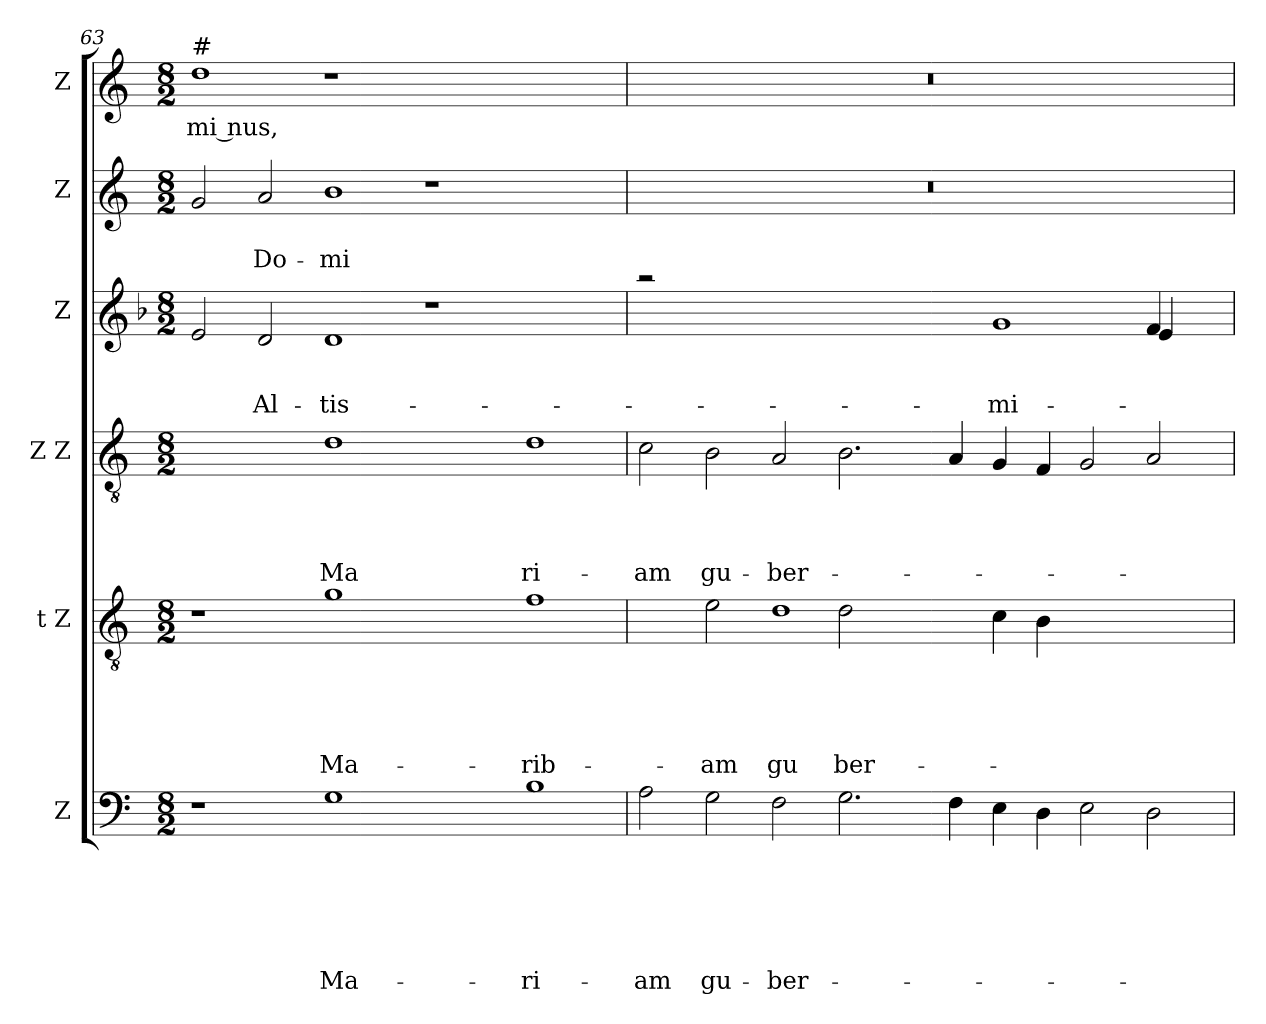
**kern	**text	**text	**text	**text	**text	**text	**kern	**text	**text	**text	**text	**text	**kern	**text	**text	**text	**text	**kern	**text	**text	**text	**kern	**text	**text	**kern	**text
*part6	*part6	*part6	*part6	*part6	*part6	*part6	*part5	*part5	*part5	*part5	*part5	*part5	*part4	*part4	*part4	*part4	*part4	*part3	*part3	*part3	*part3	*part2	*part2	*part2	*part1	*part1
*staff6	*staff6	*staff6	*staff6	*staff6	*staff6	*staff6	*staff5	*staff5	*staff5	*staff5	*staff5	*staff5	*staff4	*staff4	*staff4	*staff4	*staff4	*staff3	*staff3	*staff3	*staff3	*staff2	*staff2	*staff2	*staff1	*staff1
*I"Z	*	*	*	*	*	*	*I"t Z	*	*	*	*	*	*I"Z Z	*	*	*	*	*I"Z	*	*	*	*I"Z	*	*	*I"Z	*
*clefF4	*	*	*	*	*	*	*clefGv2	*	*	*	*	*	*clefGv2	*	*	*	*	*clefG2	*	*	*	*clefG2	*	*	*clefG2	*
*k[]	*	*	*	*	*	*	*k[]	*	*	*	*	*	*k[]	*	*	*	*	*k[b-]	*	*	*	*k[]	*	*	*k[]	*
*C:	*	*	*	*	*	*	*C:	*	*	*	*	*	*C:	*	*	*	*	*F:	*	*	*	*C:	*	*	*C:	*
*M8/2	*	*	*	*	*	*	*M8/2	*	*	*	*	*	*M8/2	*	*	*	*	*M8/2	*	*	*	*M8/2	*	*	*M8/2	*
=63	=63	=63	=63	=63	=63	=63	=63	=63	=63	=63	=63	=63	=63	=63	=63	=63	=63	=63	=63	=63	=63	=63	=63	=63	=63	=63
!	!	!	!	!	!	!	!	!	!	!	!	!	!	!	!	!	!	!	!	!	!	!	!	!	!LO:TX:a:t=#	!
!	!	!	!	!	!	!	!	!	!	!	!	!	!	!	!	!	!	!	!	!	!	!	!	!	!	!LO:LY:b:rj
1r	.	.	.	.	.	.	1r	.	.	.	.	.	1ryy	.	.	.	.	2e/	.	.	.	2g/	.	.	1dd	-mi nus,-
!	!	!	!	!	!	!	!	!	!	!	!	!	!	!	!	!	!	!	!	!	!LO:LY:b	!	!	!LO:LY:b	!	!
.	.	.	.	.	.	.	.	.	.	.	.	.	.	.	.	.	.	2d/	.	.	Al-	2a/	.	Do-	.	.
!	!	!	!	!	!	!LO:LY:b	!	!	!	!	!	!LO:LY:b	!	!	!	!	!LO:LY:b	!	!	!	!LO:LY:b	!	!	!LO:LY:b	!	!
1G	.	.	.	.	.	Ma-	1g	.	.	.	.	Ma-	1d	.	.	.	Ma	1d	.	.	-tis-	1b	.	-mi-	1r	.
1ryy	.	.	.	.	.	.	1ryy	.	.	.	.	.	1ryy	.	.	.	.	1r	.	.	.	1r	.	.	0ryy	.
!	!	!	!	!	!	!LO:LY:b	!	!	!	!	!	!LO:LY:b	!	!	!	!	!LO:LY:b	!	!	!	!	!	!	!	!	!
1B	.	.	.	.	.	-ri-	1f	.	.	.	.	-rib-	1d	.	.	.	ri-	1ryy	.	.	.	1ryy	.	.	.	.
=64	=64	=64	=64	=64	=64	=64	=64	=64	=64	=64	=64	=64	=64	=64	=64	=64	=64	=64	=64	=64	=64	=64	=64	=64	=64	=64
!	!	!	!	!	!	!LO:LY:b	!	!	!	!	!	!	!	!	!	!	!LO:LY:b	!	!	!	!	!	!	!	!	!
*	*	*	*	*	*	*	*^	*	*	*	*	*	*	*	*	*	*	*^	*	*	*	*	*	*	*	*
2A\	.	.	.	.	.	-am	2ryy	1.ryy	.	.	.	.	.	2c\	.	.	.	-am	2raa	2%7ryy	.	.	.	00r	.	.	00r	.
!	!	!	!	!	!	!LO:LY:b	!	!	!	!	!	!	!LO:LY:b	!	!	!	!	!LO:LY:b	!	!	!	!	!	!	!	!	!	!
2G\	.	.	.	.	.	gu-	2e\	.	.	.	.	.	-am	2B\	.	.	.	gu-	0ryy	.	.	.	.	.	.	.	.	.
!	!	!	!	!	!	!LO:LY:b	!	!	!	!	!	!	!LO:LY:b	!	!	!	!	!LO:LY:b	!	!	!	!	!	!	!	!	!	!
2F\	.	.	.	.	.	-ber-	1d	.	.	.	.	.	gu-	2A/	.	.	.	-ber-	.	.	.	.	.	.	.	.	.	.
!	!	!	!	!	!	!	!	!	!	!	!	!	!LO:LY:b	!	!	!	!	!	!	!	!	!	!	!	!	!	!	!
2.G\	.	.	.	.	.	.	.	2d\	.	.	.	.	-ber-	2.B\	.	.	.	.	.	.	.	.	.	.	.	.	.	.
.	.	.	.	.	.	.	1ryy	2ryy	.	.	.	.	.	.	.	.	.	.	.	.	.	.	.	.	.	.	.	.
4F\	.	.	.	.	.	.	.	.	.	.	.	.	.	4A/	.	.	.	.	.	.	.	.	.	.	.	.	.	.
!	!	!	!	!	!	!	!	!	!	!	!	!	!	!	!	!	!	!	!	!	!	!	!LO:LY:b	!	!	!	!	!
4E\	.	.	.	.	.	.	.	4c\	.	.	.	.	.	4G/	.	.	.	.	1g	.	.	.	-mi-	.	.	.	.	.
4D\	.	.	.	.	.	.	.	4B\	.	.	.	.	.	4F/	.	.	.	.	.	.	.	.	.	.	.	.	.	.
2E\	.	.	.	.	.	.	1ryy	1ryy	.	.	.	.	.	2G/	.	.	.	.	.	.	.	.	.	.	.	.	.	.
2D\	.	.	.	.	.	.	.	.	.	.	.	.	.	2A/	.	.	.	.	4f/	4e/	.	.	.	.	.	.	.	.
.	.	.	.	.	.	.	.	.	.	.	.	.	.	.	.	.	.	.	4ryy	4ryy	.	.	.	.	.	.	.	.
*	*	*	*	*	*	*	*v	*v	*	*	*	*	*	*	*	*	*	*	*v	*v	*	*	*	*	*	*	*	*
=	=	=	=	=	=	=	=	=	=	=	=	=	=	=	=	=	=	=	=	=	=	=	=	=	=	=
*-	*-	*-	*-	*-	*-	*-	*-	*-	*-	*-	*-	*-	*-	*-	*-	*-	*-	*-	*-	*-	*-	*-	*-	*-	*-	*-
